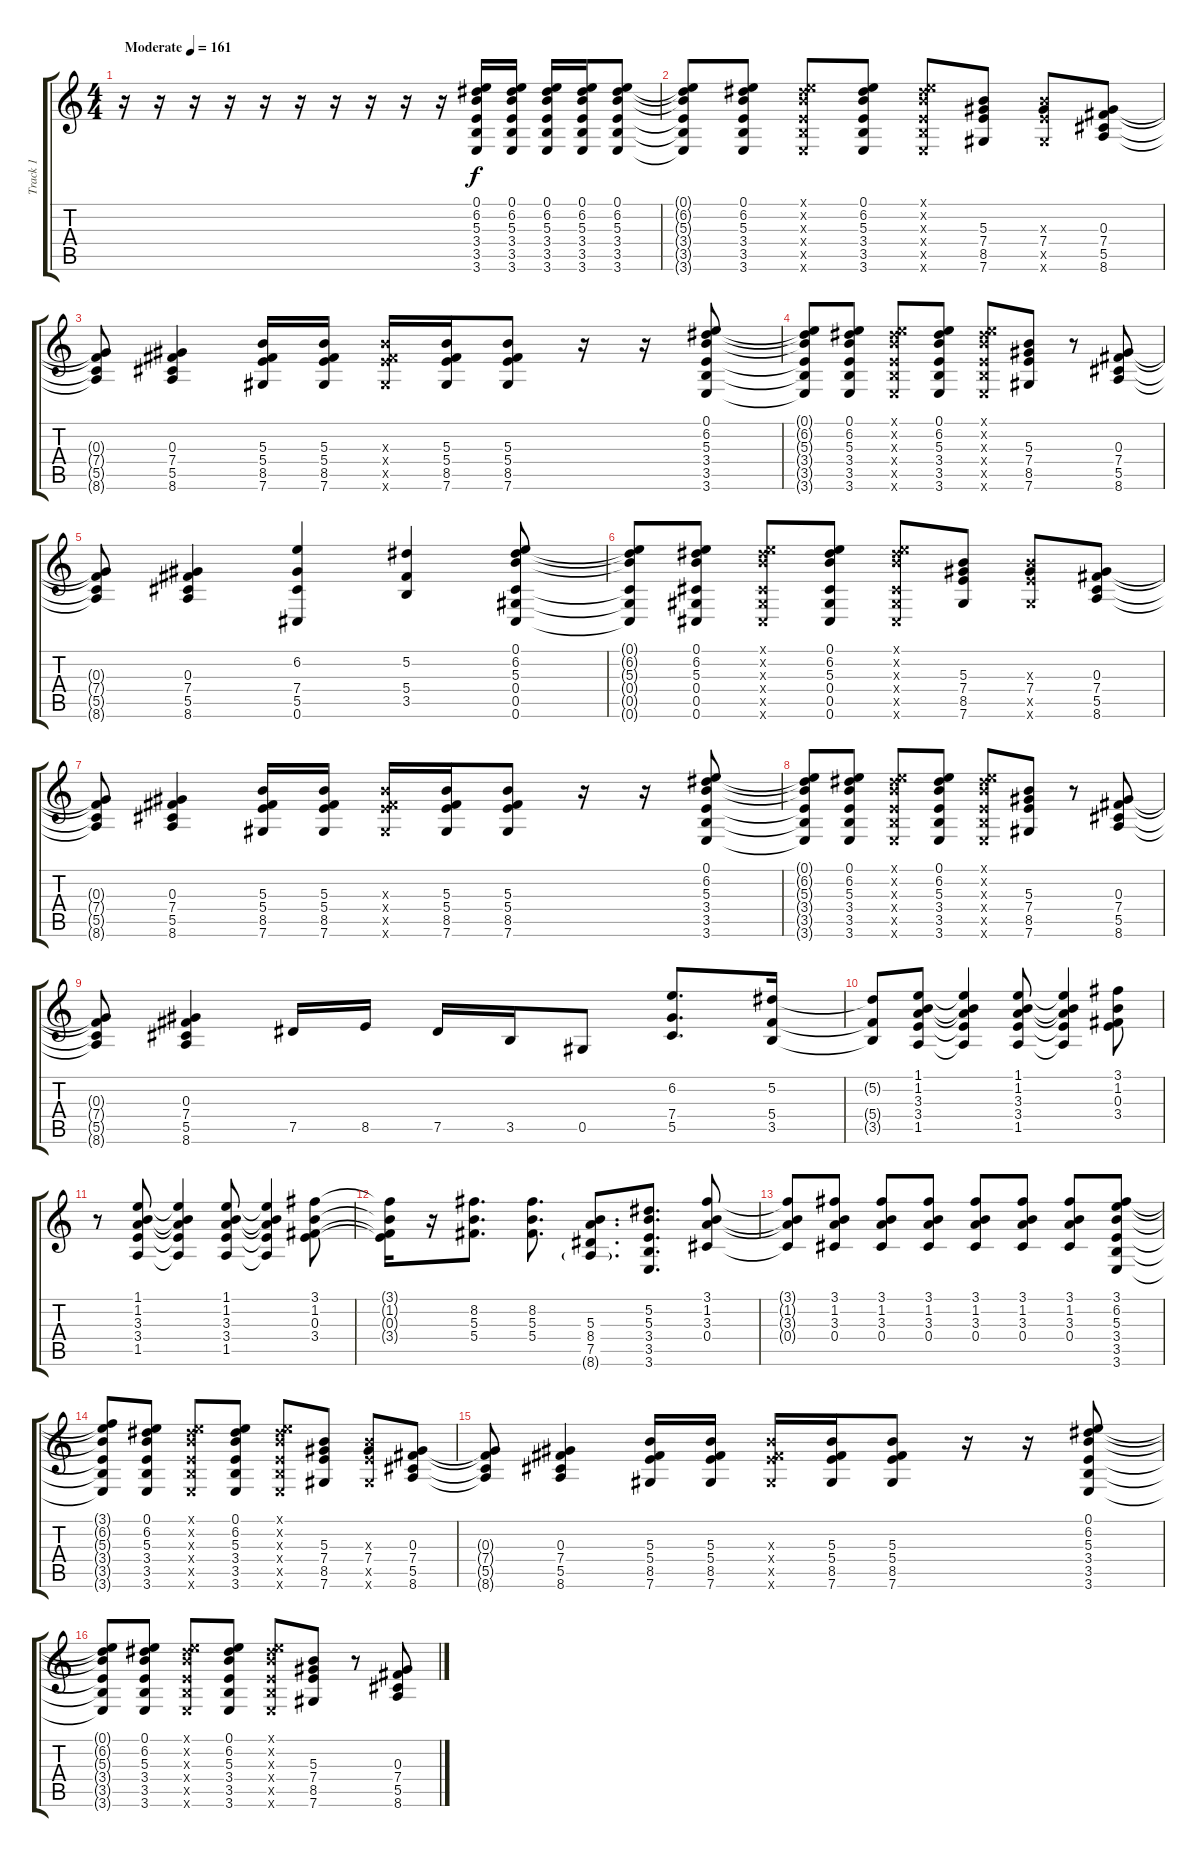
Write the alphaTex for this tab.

\track ("Track 1" "Track 1") {instrument acousticguitarsteel}
\staff {score tabs}
\tuning (Eb4 Bb3 Gb3 Db3 Ab2 Db2) {hide}
\ts (4 4)
\tempo (161 "Moderate")
\clef g2
\ks c
r.16{dy f instrument acousticguitarsteel} r.16 r.16 r.16 r.16 r.16 r.16 r.16 r.16 r.16 (0.1 6.2 5.3 3.4 3.5 3.6).16 (0.1 6.2 5.3 3.4 3.5 3.6).16 (0.1 6.2 5.3 3.4 3.5 3.6).16 (0.1 6.2 5.3 3.4 3.5 3.6).16 (0.1 6.2 5.3 3.4 3.5 3.6).8 |
(0.1{t} 6.2{t} 5.3{t} 3.4{t} 3.5{t} 3.6{t}).8 (0.1 6.2 5.3 3.4 3.5 3.6).8 (0.1{x} 6.2{x} 5.3{x} 3.4{x} 3.5{x} 3.6{x}).8 (0.1 6.2 5.3 3.4 3.5 3.6).8 (0.1{x} 6.2{x} 5.3{x} 3.4{x} 3.5{x} 3.6{x}).8 (5.3 7.4 8.5 7.6).8 (5.3{x} 7.4 8.5{x} 7.6{x}).8 (0.3 7.4 5.5 8.6).8 |
(0.3{t} 7.4{t} 5.5{t} 8.6{t}).8 (0.3 7.4 5.5 8.6).4 (5.3 5.4 8.5 7.6).16 (5.3 5.4 8.5 7.6).16 (5.3{x} 5.4{x} 8.5{x} 7.6{x}).16 (5.3 5.4 8.5 7.6).16 (5.3 5.4 8.5 7.6).8 r.16 r.16 (0.1 6.2 5.3 3.4 3.5 3.6).8 |
(0.1{t} 6.2{t} 5.3{t} 3.4{t} 3.5{t} 3.6{t}).8 (0.1 6.2 5.3 3.4 3.5 3.6).8 (0.1{x} 6.2{x} 5.3{x} 3.4{x} 3.5{x} 3.6{x}).8 (0.1 6.2 5.3 3.4 3.5 3.6).8 (0.1{x} 6.2{x} 5.3{x} 3.4{x} 3.5{x} 3.6{x}).8 (5.3 7.4 8.5 7.6).8 r.8 (0.3 7.4 5.5 8.6).8 |
(0.3{t} 7.4{t} 5.5{t} 8.6{t}).8 (0.3 7.4 5.5 8.6).4 (6.2 7.4 5.5 0.6).4 (5.2 5.4 3.5).4 (0.1 6.2 5.3 0.4 0.5 0.6).8 |
(0.1{t} 6.2{t} 5.3{t} 0.4{t} 0.5{t} 0.6{t}).8 (0.1 6.2 5.3 0.4 0.5 0.6).8 (0.1{x} 6.2{x} 5.3{x} 0.4{x} 0.5{x} 0.6{x}).8 (0.1 6.2 5.3 0.4 0.5 0.6).8 (0.1{x} 6.2{x} 5.3{x} 0.4{x} 0.5{x} 0.6{x}).8 (5.3 7.4 8.5 7.6).8 (5.3{x} 7.4 8.5{x} 7.6{x}).8 (0.3 7.4 5.5 8.6).8 |
(0.3{t} 7.4{t} 5.5{t} 8.6{t}).8 (0.3 7.4 5.5 8.6).4 (5.3 5.4 8.5 7.6).16 (5.3 5.4 8.5 7.6).16 (5.3{x} 5.4{x} 8.5{x} 7.6{x}).16 (5.3 5.4 8.5 7.6).16 (5.3 5.4 8.5 7.6).8 r.16 r.16 (0.1 6.2 5.3 3.4 3.5 3.6).8 |
(0.1{t} 6.2{t} 5.3{t} 3.4{t} 3.5{t} 3.6{t}).8 (0.1 6.2 5.3 3.4 3.5 3.6).8 (0.1{x} 6.2{x} 5.3{x} 3.4{x} 3.5{x} 3.6{x}).8 (0.1 6.2 5.3 3.4 3.5 3.6).8 (0.1{x} 6.2{x} 5.3{x} 3.4{x} 3.5{x} 3.6{x}).8 (5.3 7.4 8.5 7.6).8 r.8 (0.3 7.4 5.5 8.6).8 |
(0.3{t} 7.4{t} 5.5{t} 8.6{t}).8 (0.3 7.4 5.5 8.6).4 7.5.16 8.5.16 7.5.16 3.5.16 0.5.8 (6.2 7.4 5.5).8{d} (5.2 5.4 3.5).16 |
(5.2{t} 5.4{t} 3.5{t}).8 (1.1 1.2 3.3 3.4 1.5).8 (1.1{t} 1.2{t} 3.3{t} 3.4{t} 1.5{t}).4 (1.1 1.2 3.3 3.4 1.5).8 (1.1{t} 1.2{t} 3.3{t} 3.4{t} 1.5{t}).4 (3.1 1.2 0.3 3.4).8 |
r.8 (1.1 1.2 3.3 3.4 1.5).8 (1.1{t} 1.2{t} 3.3{t} 3.4{t} 1.5{t}).4 (1.1 1.2 3.3 3.4 1.5).8 (1.1{t} 1.2{t} 3.3{t} 3.4{t} 1.5{t}).4 (3.1 1.2 0.3 3.4).8 |
(3.1{t} 1.2{t} 0.3{t} 3.4{t}).16 r.16 (8.2 5.3 5.4).8{d} (8.2 5.3 5.4).8{d} (5.3 8.4 7.5 8.6{g}).8{d} (5.2 5.3 3.4 3.5 3.6).8{d} (3.1 1.2 3.3 0.4).8 |
(3.1{t} 1.2{t} 3.3{t} 0.4{t}).8 (3.1 1.2 3.3 0.4).8 (3.1 1.2 3.3 0.4).8 (3.1 1.2 3.3 0.4).8 (3.1 1.2 3.3 0.4).8 (3.1 1.2 3.3 0.4).8 (3.1 1.2 3.3 0.4).8 (3.1 6.2 5.3 3.4 3.5 3.6).8 |
(3.1{t} 6.2{t} 5.3{t} 3.4{t} 3.5{t} 3.6{t}).8 (0.1 6.2 5.3 3.4 3.5 3.6).8 (0.1{x} 6.2{x} 5.3{x} 3.4{x} 3.5{x} 3.6{x}).8 (0.1 6.2 5.3 3.4 3.5 3.6).8 (0.1{x} 6.2{x} 5.3{x} 3.4{x} 3.5{x} 3.6{x}).8 (5.3 7.4 8.5 7.6).8 (5.3{x} 7.4 8.5{x} 7.6{x}).8 (0.3 7.4 5.5 8.6).8 |
(0.3{t} 7.4{t} 5.5{t} 8.6{t}).8 (0.3 7.4 5.5 8.6).4 (5.3 5.4 8.5 7.6).16 (5.3 5.4 8.5 7.6).16 (5.3{x} 5.4{x} 8.5{x} 7.6{x}).16 (5.3 5.4 8.5 7.6).16 (5.3 5.4 8.5 7.6).8 r.16 r.16 (0.1 6.2 5.3 3.4 3.5 3.6).8 |
(0.1{t} 6.2{t} 5.3{t} 3.4{t} 3.5{t} 3.6{t}).8 (0.1 6.2 5.3 3.4 3.5 3.6).8 (0.1{x} 6.2{x} 5.3{x} 3.4{x} 3.5{x} 3.6{x}).8 (0.1 6.2 5.3 3.4 3.5 3.6).8 (0.1{x} 6.2{x} 5.3{x} 3.4{x} 3.5{x} 3.6{x}).8 (5.3 7.4 8.5 7.6).8 r.8 (0.3 7.4 5.5 8.6).8
